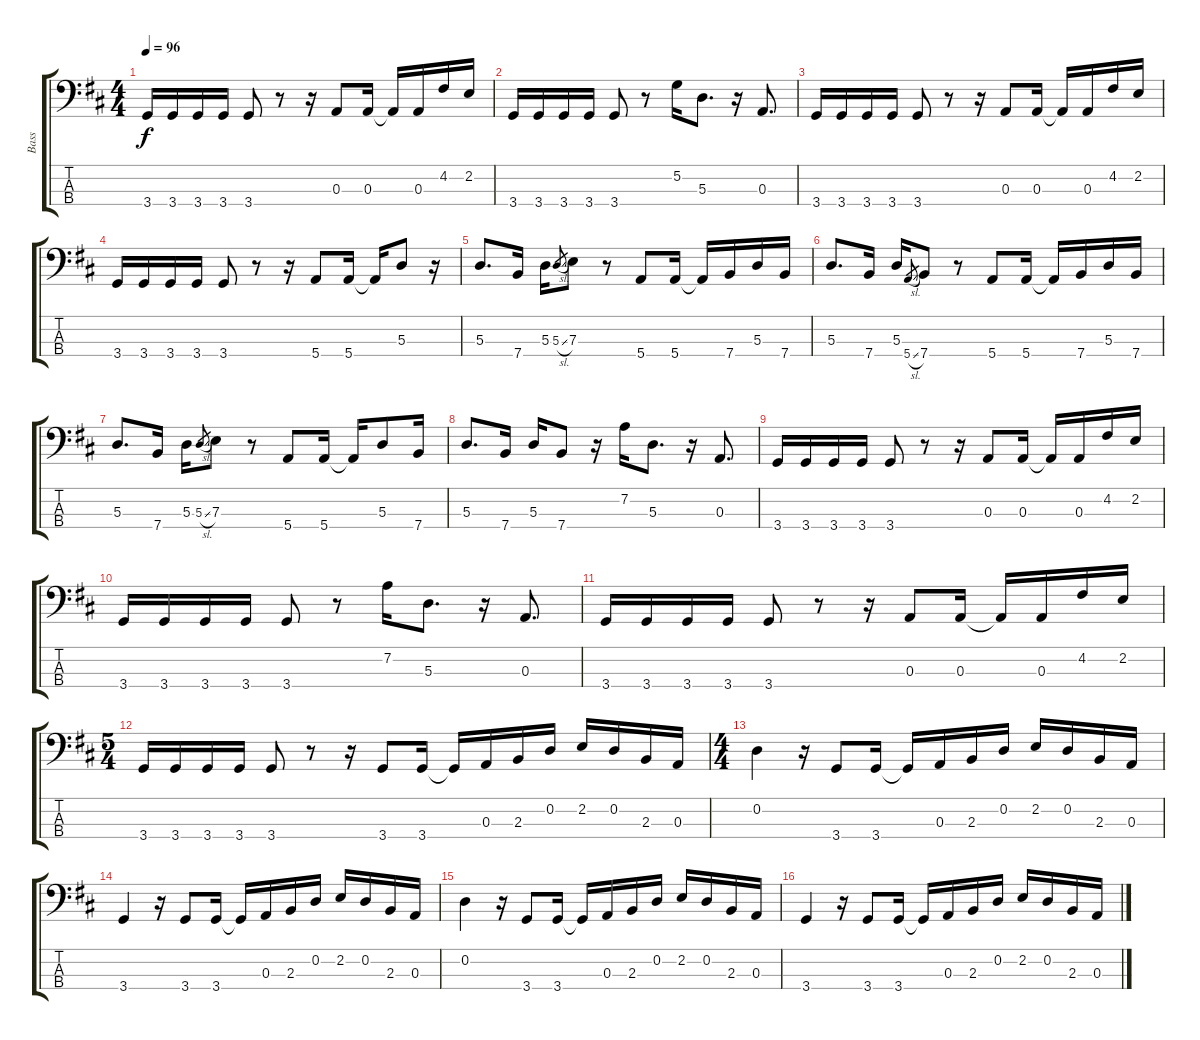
\track ("Bass" "Bass") {instrument electricbassfinger}
\staff {score tabs}
\tuning (G2 D2 A1 E1) {hide}
\ts (4 4)
\tempo 96
\clef f4
\ks d
3.4.16{dy f} 3.4.16 3.4.16 3.4.16 3.4.8 r.8 r.16 0.3.8 0.3.16 0.3{t}.16 0.3.16 4.2.16 2.2.16 |
3.4.16 3.4.16 3.4.16 3.4.16 3.4.8 r.8 5.2.16 5.3.8{d} r.16 0.3.8{d} |
3.4.16 3.4.16 3.4.16 3.4.16 3.4.8 r.8 r.16 0.3.8 0.3.16 0.3{t}.16 0.3.16 4.2.16 2.2.16 |
3.4.16 3.4.16 3.4.16 3.4.16 3.4.8 r.8 r.16 5.4.8 5.4.16 5.4{t}.16 5.3.8 r.16 |
5.3.8{d} 7.4.16 5.3.16 5.3{sl}.8{gr} 7.3.8 r.8 5.4.8 5.4.16 5.4{t}.16 7.4.16 5.3.16 7.4.16 |
5.3.8{d} 7.4.16 5.3.16 5.4{sl}.8{gr} 7.4.8 r.8 5.4.8 5.4.16 5.4{t}.16 7.4.16 5.3.16 7.4.16 |
5.3.8{d} 7.4.16 5.3.16 5.3{sl}.8{gr} 7.3.8 r.8 5.4.8 5.4.16 5.4{t}.16 5.3.8 7.4.16 |
5.3.8{d} 7.4.16 5.3.16 7.4.8 r.16 7.2.16 5.3.8{d} r.16 0.3.8{d} |
3.4.16 3.4.16 3.4.16 3.4.16 3.4.8 r.8 r.16 0.3.8 0.3.16 0.3{t}.16 0.3.16 4.2.16 2.2.16 |
3.4.16 3.4.16 3.4.16 3.4.16 3.4.8 r.8 7.2.16 5.3.8{d} r.16 0.3.8{d} |
3.4.16 3.4.16 3.4.16 3.4.16 3.4.8 r.8 r.16 0.3.8 0.3.16 0.3{t}.16 0.3.16 4.2.16 2.2.16 |
\ts (5 4)
3.4.16 3.4.16 3.4.16 3.4.16 3.4.8 r.8 r.16 3.4.8 3.4.16 3.4{t}.16 0.3.16 2.3.16 0.2.16 2.2.16 0.2.16 2.3.16 0.3.16 |
\ts (4 4)
0.2.4 r.16 3.4.8 3.4.16 3.4{t}.16 0.3.16 2.3.16 0.2.16 2.2.16 0.2.16 2.3.16 0.3.16 |
3.4.4 r.16 3.4.8 3.4.16 3.4{t}.16 0.3.16 2.3.16 0.2.16 2.2.16 0.2.16 2.3.16 0.3.16 |
0.2.4 r.16 3.4.8 3.4.16 3.4{t}.16 0.3.16 2.3.16 0.2.16 2.2.16 0.2.16 2.3.16 0.3.16 |
3.4.4 r.16 3.4.8 3.4.16 3.4{t}.16 0.3.16 2.3.16 0.2.16 2.2.16 0.2.16 2.3.16 0.3.16
